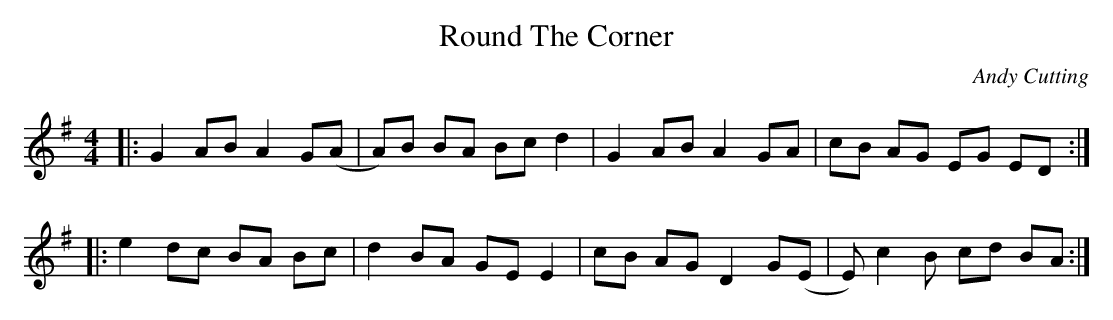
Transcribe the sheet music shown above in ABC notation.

X:1
T: Round The Corner
C: Andy Cutting
M: 4/4
L: 1/8
K:Gmaj
|:G2 AB A2 G(A|A)B BA Bc d2 |G2 AB A2 GA |cB AG EG ED :|
|:e2 dc BA Bc |d2 BA GE E2 |cB AG D2 G(E|E) c2 B cd BA :|
